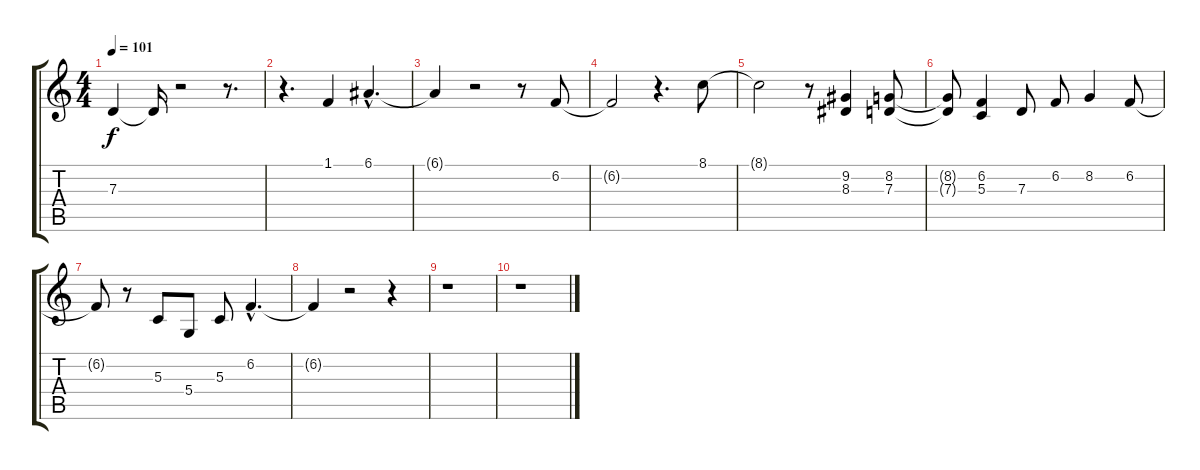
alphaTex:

\track "" {instrument vibraphone}
\staff {score tabs}
\tuning (E4 B3 G3 D3 A2 E2) {hide}
\ts (4 4)
\tempo 101
\clef g2
\ks c
7.3{t}.4{dy f} 7.3{t}.16 r.2 r.8{d} |
r.4{d} 1.1.4 6.1{hac}.4{d} |
6.1{t}.4 r.2 r.8 6.2.8 |
6.2{t}.2 r.4{d} 8.1.8 |
8.1{t}.2 r.8 (9.2 8.3).4 (8.2 7.3).8 |
(8.2{t} 7.3{t}).8 (6.2 5.3).4 7.3.8 6.2.8 8.2.4 6.2.8 |
6.2{t}.8 r.8 5.3.8 5.4.8 5.3.8 6.2{hac}.4{d} |
6.2{t}.4 r.2 r.4 |
r.1 |
r.1
